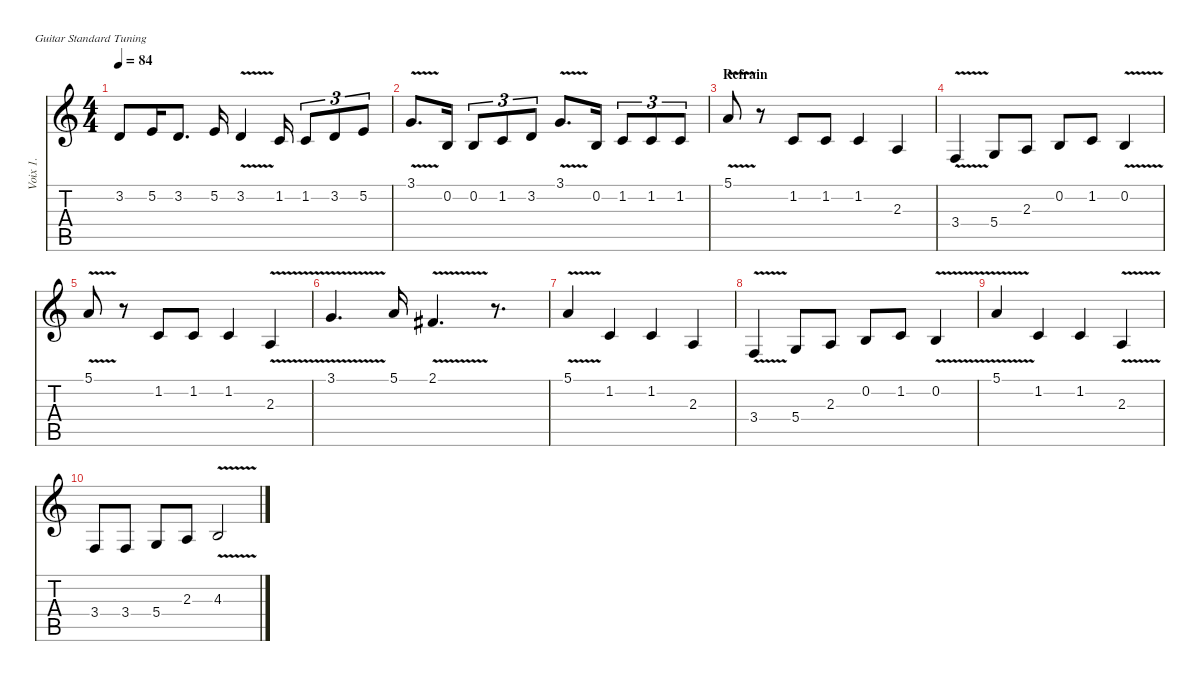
\defaultSystemsLayout 4
\hideDynamics
\bracketExtendMode nobrackets
\otherSystemsTrackNameOrientation horizontal
\track ("Singer" "Voix 1.") {instrument voiceoohs}
\staff {score tabs}
\tuning (E4 B3 G3 D3 A2 E2)
\ts (4 4)
\tempo 84
\clef g2
\ks aminor
3.2.8{dy mf} 5.2.16 3.2.8{d} 5.2.16 3.2{v}.4 1.2.16 1.2.8{tu (3 2)} 3.2.8{tu (3 2)} 5.2.8{tu (3 2)} |
3.1{v}.8{d} 0.2.16 0.2.8{tu (3 2)} 1.2.8{tu (3 2)} 3.2.8{tu (3 2)} 3.1{v}.8{d} 0.2.16 1.2.8{tu (3 2)} 1.2.8{tu (3 2)} 1.2.8{tu (3 2)} |
\section ("" "Refrain")
5.1{v}.8 r.8 1.2.8 1.2.8 1.2.4 2.3.4 |
3.4{v}.4 5.4.8 2.3.8 0.2.8 1.2.8 0.2{v}.4 |
5.1{v}.8 r.8 1.2.8 1.2.8 1.2.4 2.3{v}.4 |
3.1{v}.4{d} 5.1.16 2.1{v acc #}.4{d} r.8{d} |
5.1{v}.4 1.2.4 1.2.4 2.3.4 |
3.4{v}.4 5.4.8 2.3.8 0.2.8 1.2.8 0.2{v}.4 |
5.1{v}.4 1.2.4 1.2.4 2.3{v}.4 |
3.4.8 3.4.8 5.4.8 2.3.8 4.3{v}.2
